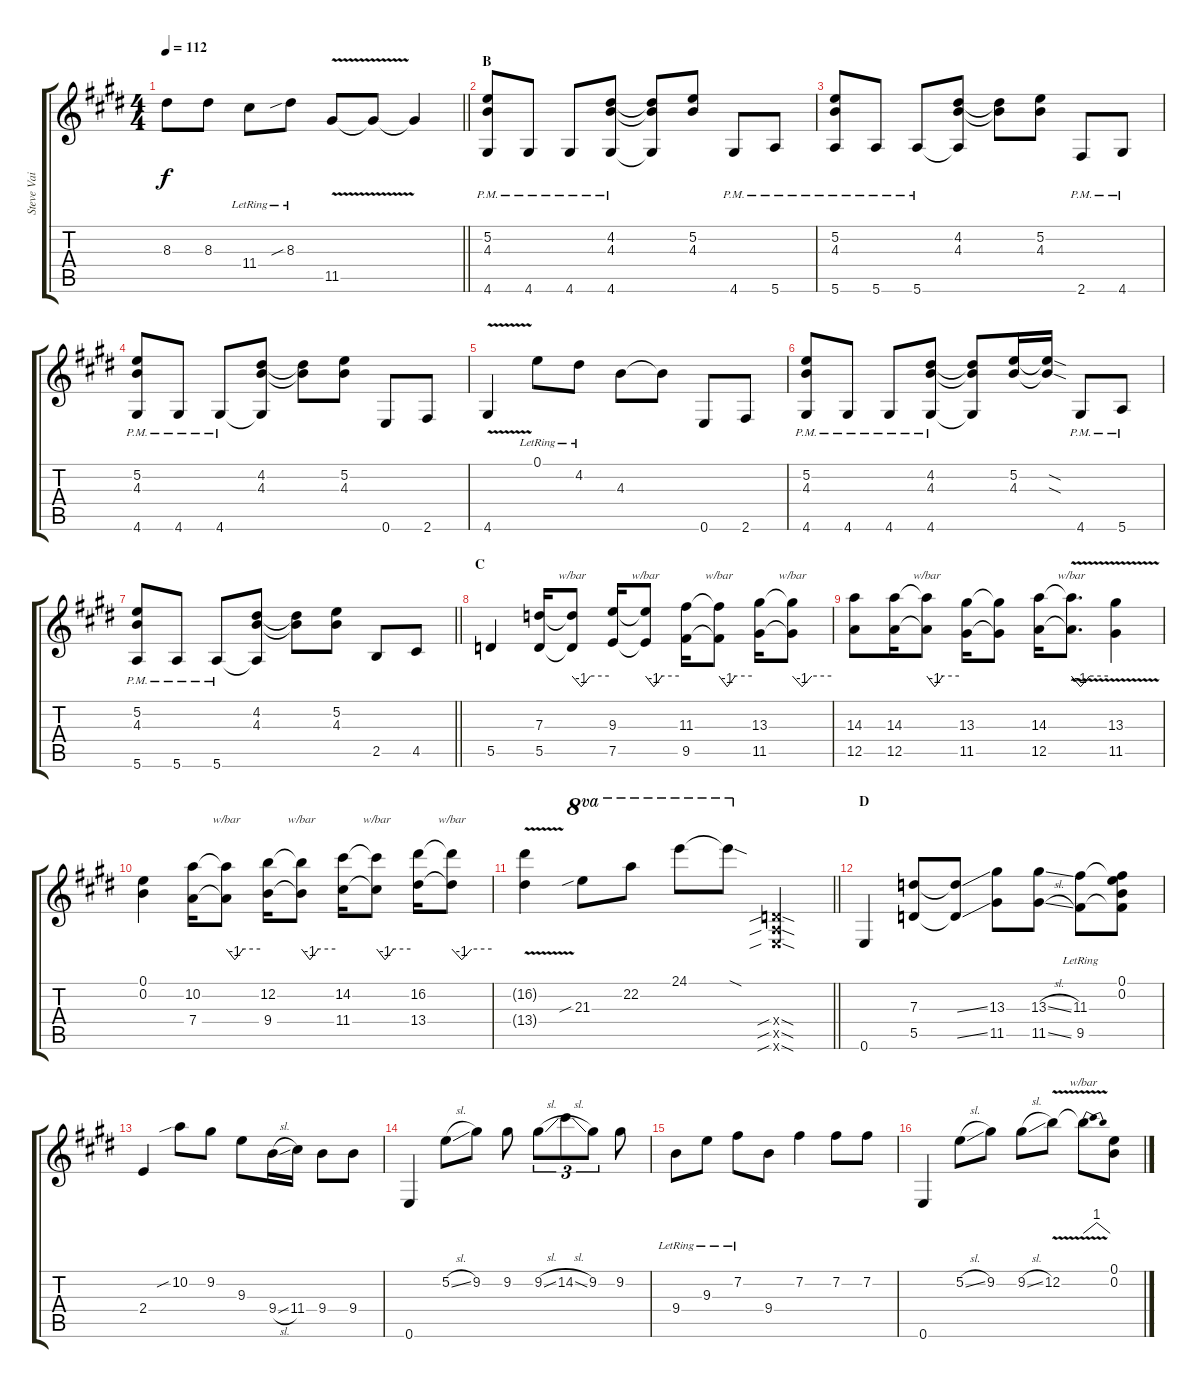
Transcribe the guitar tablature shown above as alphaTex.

\track ("Steve Vai" "Steve Vai") {instrument overdrivenguitar}
\staff {score tabs}
\tuning (E4 B3 G3 D3 A2 E2) {hide}
\ts (4 4)
\tempo 112
\clef g2
\barLineRight lightlight
\ks e
8.3.8{dy f} 8.3.8 11.4{lr}.8 8.3{sib lr}.8 11.5{v}.8 11.5{t}.8 11.5{t}.4 |
\section ("" "B")
(5.2 4.3 4.6{pm}).8 4.6{pm}.8 4.6{pm}.8 (4.2 4.3 4.6{pm}).8 (4.2{t} 4.3{t} 4.6{t}).8 (5.2 4.3).8 4.6{pm}.8 5.6{pm}.8 |
(5.2 4.3 5.6{pm}).8 5.6{pm}.8 5.6{pm}.8 (4.2 4.3 5.6{t}).8 (4.2{t} 4.3{t}).8 (5.2 4.3).8 2.6{pm}.8 4.6{pm}.8 |
(5.2 4.3 4.6{pm}).8 4.6{pm}.8 4.6{pm}.8 (4.2 4.3 4.6{t}).8 (4.2{t} 4.3{t}).8 (5.2 4.3).8 0.6.8 2.6.8 |
4.6{v}.4 0.1{lr}.8 4.2{lr}.8 4.3.8 4.3{t}.8 0.6.8 2.6.8 |
(5.2 4.3 4.6{pm}).8 4.6{pm}.8 4.6{pm}.8 (4.2 4.3 4.6{pm}).8 (4.2{t} 4.3{t} 4.6{t}).8 (5.2 4.3).16 (5.2{sod t} 4.3{sod t}).16 4.6{pm}.8 5.6{pm}.8 |
\barLineRight lightlight
(5.2 4.3 5.6{pm}).8 5.6{pm}.8 5.6{pm}.8 (4.2 4.3 5.6{t}).8 (4.2{t} 4.3{t}).8 (5.2 4.3).8 2.5.8 4.5.8 |
\section ("" "C")
5.5.4 (7.3 5.5).16 (7.3{t} 5.5{t}).8{tbe (custom default 0 0 15 -4 30 0 60 0) beam split} (9.3 7.5).16{beam merge} (9.3{t} 7.5{t}).8{tbe (custom default 0 0 15 -4 30 0 60 0) beam split} (11.3 9.5).16 (11.3{t} 9.5{t}).8{tbe (custom default 0 0 15 -4 30 0 60 0)} (13.3 11.5).16 (13.3{t} 11.5{t}).8{tbe (custom default 0 0 15 -4 30 0 60 0)} |
(14.3 12.5).8 (14.3 12.5).16 (14.3{t} 12.5{t}).8{tbe (custom default 0 0 15 -4 30 0 60 0)} (13.3 11.5).16 (13.3{t} 11.5{t}).8 (14.3 12.5).16 (14.3{v t} 12.5{v t}).8{d tbe (custom default 0 0 15 -4 30 0 60 0)} (13.3 11.5{v}).4 |
(0.1 0.2).4 (10.2 7.4).16 (10.2{t} 7.4{t}).8{tbe (custom default 0 0 15 -4 30 0 60 0) beam split} (12.2 9.4).16{beam merge} (12.2{t} 9.4{t}).8{tbe (custom default 0 0 15 -4 30 0 60 0) beam split} (14.2 11.4).16 (14.2{t} 11.4{t}).8{tbe (custom default 0 0 15 -4 30 0 60 0)} (16.2 13.4).16 (16.2{t} 13.4{t}).8{tbe (custom default 0 0 15 -4 30 0 60 0)} |
\barLineRight lightlight
(16.2{v t} 13.4{v t}).4 21.3{sib}.8{ot 8va} 22.2.8{ot 8va} 24.1.8{ot 8va} 24.1{sod t}.8{ot 8va} (0.4{sib sod x} 0.5{sib sod x} 0.6{sib sod x}).4 |
\section ("" "D")
0.6.4 (7.3 5.5).8 (7.3{ss t} 5.5{ss t}).8 (13.3 11.5).8 (13.3{sl} 11.5{sl}).8 (11.3{lr} 9.5).8 (0.1 0.2 11.3{t} 9.5{t}).8 |
2.4.4 10.2{sib}.8 9.2.8 9.3.8 9.4{sl}.16 11.4.16 9.4.8 9.4.8 |
0.6.4 5.2{sl}.8 9.2.8 9.2.8 9.2{sl}.8{tu (3 2)} 14.2{sl}.8{tu (3 2) beam merge} 9.2.8{tu (3 2)} 9.2.8 |
9.4{lr}.8 9.3{lr}.8 7.2{lr}.8 9.4.8 7.2.4 7.2.8 7.2.8 |
0.6.4 5.2{sl}.8 9.2.8 9.2{sl}.8 12.2{v}.8 12.2{v t}.8{tbe (dip default 0 0 10 4 60 0)} (0.1 0.2).8
